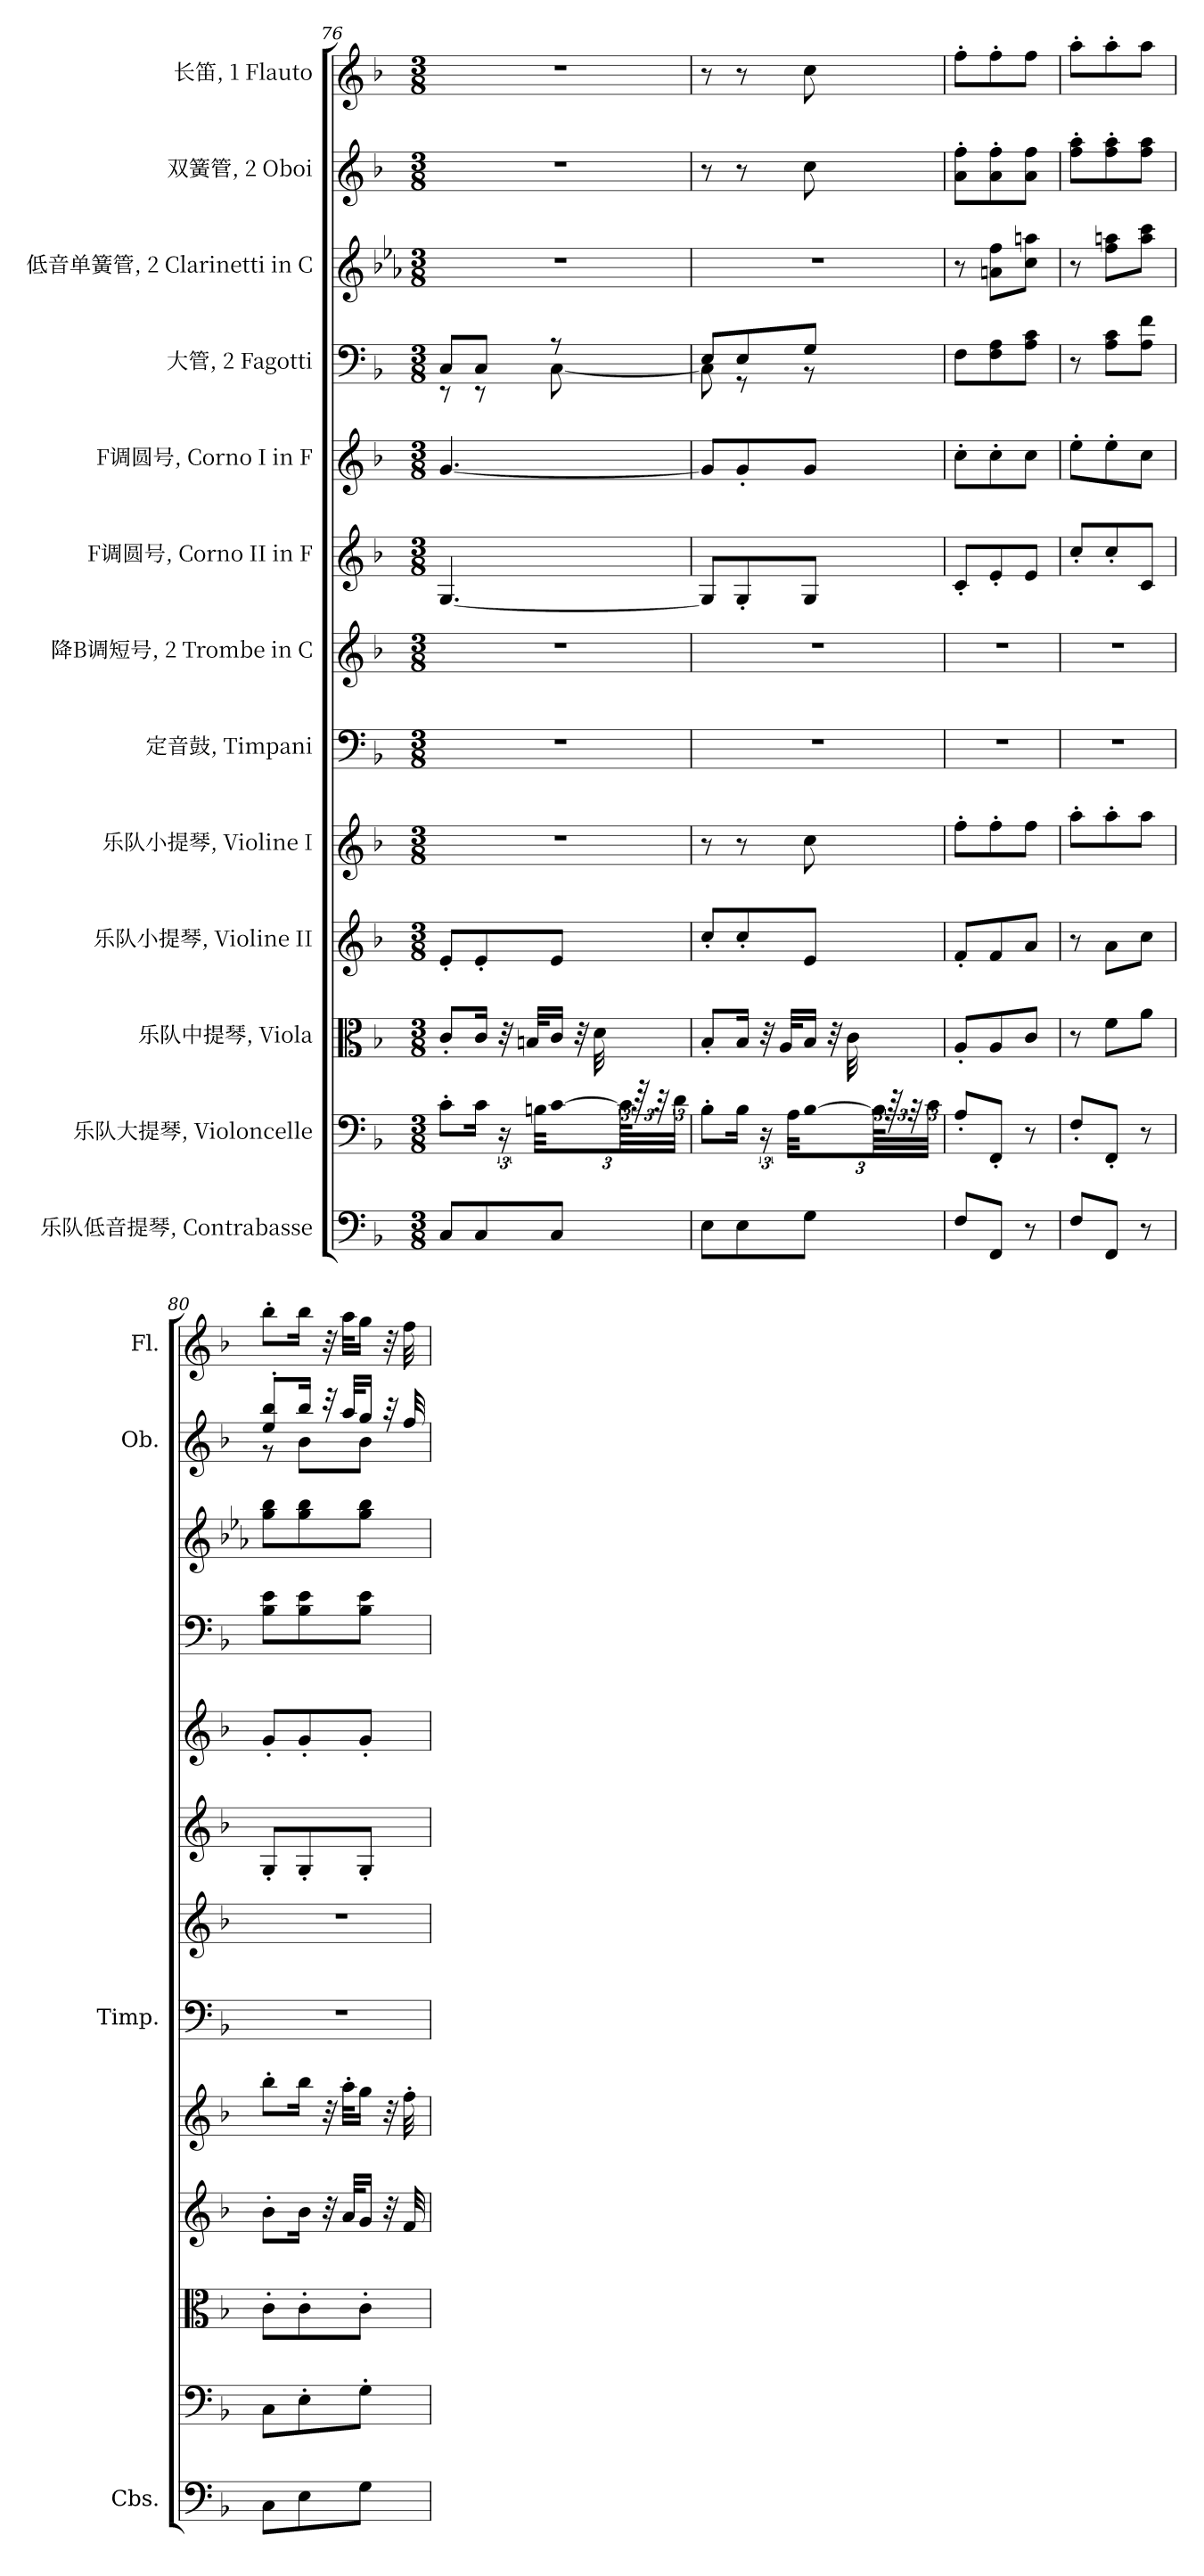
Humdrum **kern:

**kern	**kern	**kern	**kern	**kern	**kern	**kern	**kern	**kern	**kern	**kern	**kern	**kern
*part13	*part12	*part11	*part10	*part9	*part8	*part7	*part6	*part5	*part4	*part3	*part2	*part1
*staff13	*staff12	*staff11	*staff10	*staff9	*staff8	*staff7	*staff6	*staff5	*staff4	*staff3	*staff2	*staff1
*I"乐队低音提琴, Contrabasse	*I"乐队大提琴, Violoncelle	*I"乐队中提琴, Viola	*I"乐队小提琴, Violine II	*I"乐队小提琴, Violine I	*I"定音鼓, Timpani	*I"降B调短号, 2 Trombe in C	*I"F调圆号, Corno II in F	*I"F调圆号, Corno I in F	*I"大管, 2 Fagotti	*I"低音单簧管, 2 Clarinetti in C	*I"双簧管, 2 Oboi	*I"长笛, 1 Flauto
*I'Cbs.	*	*	*	*	*I'Timp.	*	*	*	*	*	*I'Ob.	*I'Fl.
*clefF4	*clefF4	*clefC3	*clefG2	*clefG2	*clefF4	*clefG2	*clefG2	*clefG2	*clefF4	*clefG2	*clefG2	*clefG2
*ITrd7c12	*	*	*	*	*	*ITrd1c2	*ITrd4c7	*ITrd4c7	*	*ITrd8c14	*	*
*k[b-]	*k[b-]	*k[b-]	*k[b-]	*k[b-]	*k[b-]	*k[b-e-a-]	*k[b-e-]	*k[b-e-]	*k[b-]	*k[b-e-a-]	*k[b-]	*k[b-]
*M3/8	*M3/8	*M3/8	*M3/8	*M3/8	*M3/8	*M3/8	*M3/8	*M3/8	*M3/8	*M3/8	*M3/8	*M3/8
*MM42	*MM42	*MM42	*MM42	*MM42	*MM42	*MM42	*MM42	*MM42	*MM42	*MM42	*MM42	*MM42
=76	=76	=76	=76	=76	=76	=76	=76	=76	=76	=76	=76	=76
*	*	*	*	*	*	*	*	*	*^	*	*	*
8CC/L	8c'\L	8c'/L	8e'/L	4.r	4.r	4.r	[4.C/	[4.c/	8C/L	8r	4.r	4.r	4.r
8CC/	16c\Jk	16c/Jk	8e'/	.	.	.	.	.	8C/J	8r	.	.	.
.	24r	32r	.	.	.	.	.	.	.	.	.	.	.
.	.	32Bn/KLL	.	.	.	.	.	.	.	.	.	.	.
.	48Bn\KLL	.	.	.	.	.	.	.	.	.	.	.	.
8CC/J	[16c\	16c/JJ	8e/J	.	.	.	.	.	8r	[8C\	.	.	.
.	96c\JJkk]	32r	.	.	.	.	.	.	.	.	.	.	.
.	96r	.	.	.	.	.	.	.	.	.	.	.	.
.	48r	.	.	.	.	.	.	.	.	.	.	.	.
.	.	32d\	.	.	.	.	.	.	.	.	.	.	.
.	48d\	.	.	.	.	.	.	.	.	.	.	.	.
=77	=77	=77	=77	=77	=77	=77	=77	=77	=77	=77	=77	=77	=77
*	*	*	*	*	*	*	*	*	*	*	*	*	*MM42
8EE\L	8B-'\L	8B-'/L	8cc'/L	8r	4.r	4.r	8C/L]	8c/L]	8E/L	8C\]	4.r	8r	8r
*	*	*	*	*	*	*	*	*	*	*	*	*	*MM46
8EE\	16B-\Jk	16B-/Jk	8cc'/	8r	.	.	8C'/	8c'/	8E/	8r	.	8r	8r
.	24r	32r	.	.	.	.	.	.	.	.	.	.	.
.	.	32A/KLL	.	.	.	.	.	.	.	.	.	.	.
.	48A\KLL	.	.	.	.	.	.	.	.	.	.	.	.
8GG\J	[16B-\	16B-/JJ	8e/J	8cc\	.	.	8C/J	8c/J	8G/J	8r	.	8cc\	8cc\
.	96B-\JJkk]	32r	.	.	.	.	.	.	.	.	.	.	.
.	96r	.	.	.	.	.	.	.	.	.	.	.	.
.	48r	.	.	.	.	.	.	.	.	.	.	.	.
.	.	32c\	.	.	.	.	.	.	.	.	.	.	.
.	48c\	.	.	.	.	.	.	.	.	.	.	.	.
*	*	*	*	*	*	*	*	*	*v	*v	*	*	*
!!LO:PB:g=z
=78	=78	=78	=78	=78	=78	=78	=78	=78	=78	=78	=78	=78
*	*	*	*	*	*	*	*	*	*	*	*	*MM42
8FF/L	8A'/L	8A'/L	8f'/L	8ff'\L	4.r	4.r	8F'/L	8f'\L	8F\L	8r	8a\' 8ff\'L	8ff'\L
*	*	*	*	*	*	*	*	*	*	*	*	*MM46
8FFF/J	8FF'/J	8A/	8f/	8ff'\	.	.	8A'/	8f'\	8F\ 8A\	8An\ 8f\L	8a\' 8ff\'	8ff'\
8r	8r	8c/J	8a/J	8ff\J	.	.	8A/J	8f\J	8A\ 8c\J	8c\ 8an\J	8a\ 8ff\J	8ff\J
=79	=79	=79	=79	=79	=79	=79	=79	=79	=79	=79	=79	=79
*	*	*	*	*	*	*	*	*	*	*	*	*MM42
8FF/L	8F'/L	8r	8r	8aa'\L	4.r	4.r	8f'/L	8a'\L	8r	8r	8ff\' 8aa\'L	8aa'\L
*	*	*	*	*	*	*	*	*	*	*	*	*MM46
8FFF/J	8FF'/J	8f\L	8a\L	8aa'\	.	.	8f'/	8a'\	8A\ 8c\L	8f\ 8an\L	8ff\' 8aa\'	8aa'\
8r	8r	8a\J	8cc\J	8aa\J	.	.	8F/J	8f\J	8A\ 8f\J	8a\ 8cc\J	8ff\ 8aa\J	8aa\J
=80	=80	=80	=80	=80	=80	=80	=80	=80	=80	=80	=80	=80
*	*	*	*	*	*	*	*	*	*	*	*	*MM42
*	*	*	*	*	*	*	*	*	*	*	*^	*
8CC\L	8C\L	8c'\L	8b-'\L	8bb-'\L	4.r	4.r	8C'/L	8c'/L	8B-\ 8e\L	8g\ 8b-\L	8ee/' 8bb-/'L	8r	8bb-'\L
*	*	*	*	*	*	*	*	*	*	*	*	*	*MM46
8EE\	8E'\	8c'\	16b-\Jk	16bb-\Jk	.	.	8C'/	8c'/	8B-\ 8e\	8g\ 8b-\	16bb-/Jk	8b-\L	16bb-\Jk
.	.	.	32r	32r	.	.	.	.	.	.	32r	.	32r
.	.	.	32a/KLL	32aa'\KLL	.	.	.	.	.	.	32aa/KLL	.	32aa\KLL
8GG\J	8G'\J	8c'\J	16g/JJ	16gg\JJ	.	.	8C'/J	8c'/J	8B-\ 8e\J	8g\ 8b-\J	16gg/JJ	8b-\J	16gg\JJ
.	.	.	32r	32r	.	.	.	.	.	.	32r	.	32r
.	.	.	32f/	32ff'\	.	.	.	.	.	.	32ff/	.	32ff\
*	*	*	*	*	*	*	*	*	*	*	*v	*v	*
=	=	=	=	=	=	=	=	=	=	=	=	=
*-	*-	*-	*-	*-	*-	*-	*-	*-	*-	*-	*-	*-
